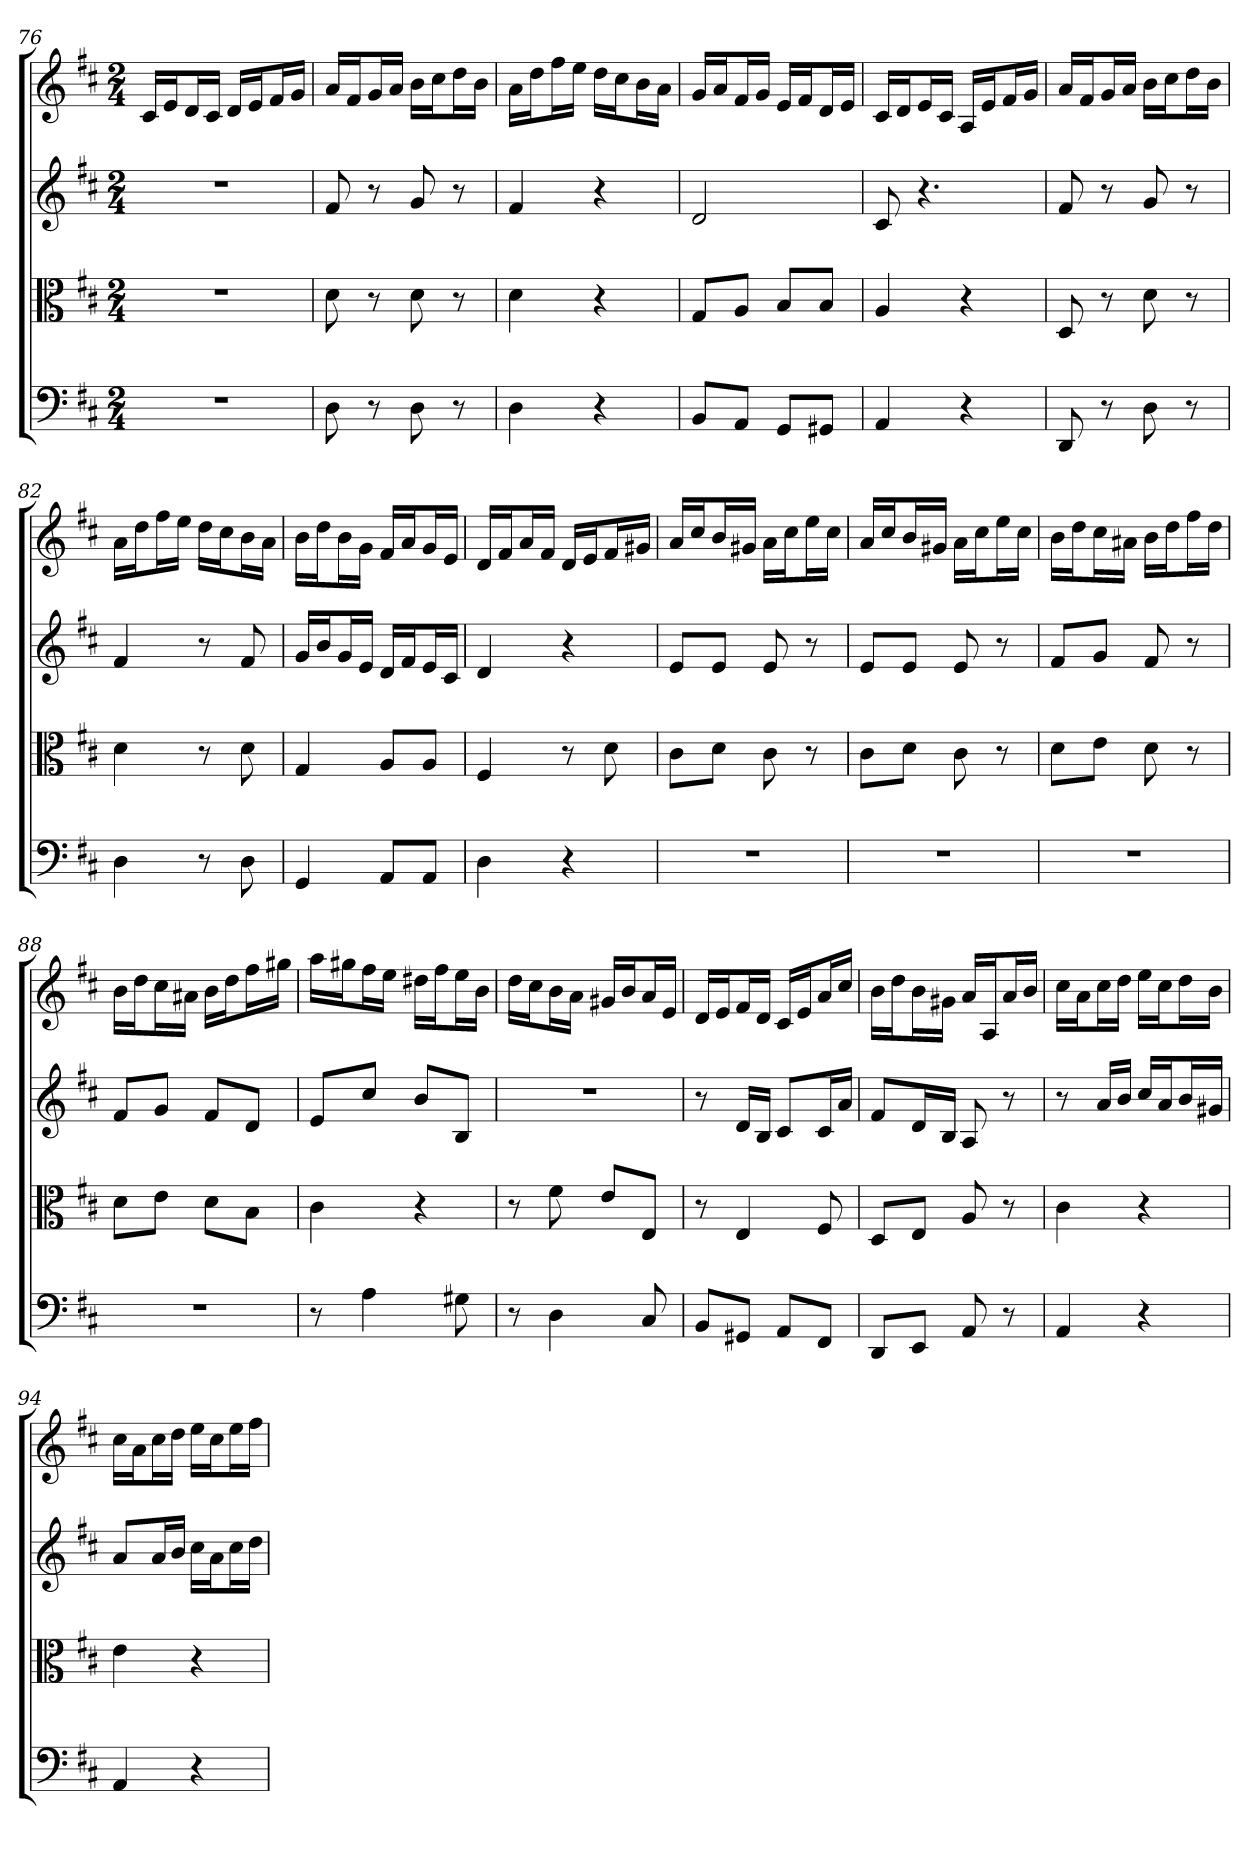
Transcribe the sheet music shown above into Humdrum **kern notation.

**kern	**kern	**kern	**kern
*part4	*part3	*part2	*part1
*staff4	*staff3	*staff2	*staff1
*clefF4	*clefC3	*	*
*k[f#c#]	*k[f#c#]	*k[f#c#]	*k[f#c#]
*D:	*D:	*D:	*D:
*M2/4	*M2/4	*M2/4	*M2/4
=76	=76	=76	=76
2r	2r	2r	16c#LL
.	.	.	16eJ
.	.	.	16dL
.	.	.	16c#JJ
.	.	.	16dLL
.	.	.	16eJ
.	.	.	16f#L
.	.	.	16gJJ
=77	=77	=77	=77
8D	8d	8f#	16aLL
.	.	.	16f#J
8r	8r	8r	16gL
.	.	.	16aJJ
8D	8d	8g	16bLL
.	.	.	16cc#J
8r	8r	8r	16ddL
.	.	.	16bJJ
=78	=78	=78	=78
4D	4d	4f#	16aLL
.	.	.	16ddJ
.	.	.	16ff#L
.	.	.	16eeJJ
4r	4r	4r	16ddLL
.	.	.	16cc#J
.	.	.	16bL
.	.	.	16aJJ
=79	=79	=79	=79
8BB/L	8G/L	2d	16gLL
.	.	.	16aJ
8AA/J	8A/J	.	16f#L
.	.	.	16gJJ
8GG/L	8B/L	.	16eLL
.	.	.	16f#J
8GG#X/J	8B/J	.	16dL
.	.	.	16eJJ
=80	=80	=80	=80
4AA	4A	8c#	16c#LL
.	.	.	16dJ
.	.	4.r	16eL
.	.	.	16c#JJ
4r	4r	.	16ALL
.	.	.	16eJ
.	.	.	16f#L
.	.	.	16gJJ
=81	=81	=81	=81
8DD	8D	8f#	16aLL
.	.	.	16f#J
8r	8r	8r	16gL
.	.	.	16aJJ
8D	8d	8g	16bLL
.	.	.	16cc#J
8r	8r	8r	16ddL
.	.	.	16bJJ
=82	=82	=82	=82
4D	4d	4f#	16aLL
.	.	.	16ddJ
.	.	.	16ff#L
.	.	.	16eeJJ
8r	8r	8r	16ddLL
.	.	.	16cc#J
8D	8d	8f#	16bL
.	.	.	16aJJ
=83	=83	=83	=83
4GG	4G	16gLL	16bLL
.	.	16bJ	16ddJ
.	.	16gL	16bL
.	.	16eJJ	16gJJ
8AA/L	8A/L	16dLL	16f#LL
.	.	16f#J	16aJ
8AA/J	8A/J	16eL	16gL
.	.	16c#JJ	16eJJ
=84	=84	=84	=84
4D	4F#	4d	16dLL
.	.	.	16f#J
.	.	.	16aL
.	.	.	16f#JJ
4r	8r	4r	16dLL
.	.	.	16eJ
.	8d	.	16f#L
.	.	.	16g#XJJ
=85	=85	=85	=85
2r	8c#\L	8eL	16aLL
.	.	.	16cc#J
.	8d\J	8eJ	16bL
.	.	.	16g#XJJ
.	8c#	8e	16aLL
.	.	.	16cc#J
.	8r	8r	16eeL
.	.	.	16cc#JJ
=86	=86	=86	=86
2r	8c#\L	8eL	16aLL
.	.	.	16cc#J
.	8d\J	8eJ	16bL
.	.	.	16g#XJJ
.	8c#	8e	16aLL
.	.	.	16cc#J
.	8r	8r	16eeL
.	.	.	16cc#JJ
=87	=87	=87	=87
2r	8d\L	8f#L	16bLL
.	.	.	16ddJ
.	8e\J	8gJ	16cc#L
.	.	.	16a#XJJ
.	8d	8f#	16bLL
.	.	.	16ddJ
.	8r	8r	16ff#L
.	.	.	16ddJJ
=88	=88	=88	=88
2r	8d\L	8f#L	16bLL
.	.	.	16ddJ
.	8e\J	8gJ	16cc#L
.	.	.	16a#XJJ
.	8d\L	8f#L	16bLL
.	.	.	16ddJ
.	8B\J	8dJ	16ff#L
.	.	.	16gg#XJJ
=89	=89	=89	=89
8r	4c#	8eL	16aaLL
.	.	.	16gg#XJ
4A	.	8cc#J	16ff#L
.	.	.	16eeJJ
.	4r	8bL	16dd#XLL
.	.	.	16ff#J
8G#X	.	8BJ	16eeL
.	.	.	16bJJ
=90	=90	=90	=90
8r	8r	2r	16ddLL
.	.	.	16cc#J
4D	8f#	.	16bL
.	.	.	16aJJ
.	8e/L	.	16g#XLL
.	.	.	16bJ
8C#	8E/J	.	16aL
.	.	.	16eJJ
=91	=91	=91	=91
8BB/L	8r	8r	16dLL
.	.	.	16eJ
8GG#X/J	4E	16dLL	16f#L
.	.	16BJJ	16dJJ
8AA/L	.	8c#L	16c#LL
.	.	.	16eJ
8FF#/J	8F#	16c#L	16aL
.	.	16aJJ	16cc#JJ
=92	=92	=92	=92
8DD/L	8D/L	8f#L	16bLL
.	.	.	16ddJ
8EE/J	8E/J	16dL	16bL
.	.	16BJJ	16g#XJJ
8AA	8A	8A	16aLL
.	.	.	16AJ
8r	8r	8r	16aL
.	.	.	16bJJ
=93	=93	=93	=93
4AA	4c#	8r	16cc#LL
.	.	.	16aJ
.	.	16aLL	16cc#L
.	.	16bJJ	16ddJJ
4r	4r	16cc#LL	16eeLL
.	.	16aJ	16cc#J
.	.	16bL	16ddL
.	.	16g#XJJ	16bJJ
=94	=94	=94	=94
4AA	4e	8aL	16cc#LL
.	.	.	16aJ
.	.	16aL	16cc#L
.	.	16bJJ	16ddJJ
4r	4r	16cc#LL	16eeLL
.	.	16aJ	16cc#J
.	.	16cc#L	16eeL
.	.	16ddJJ	16ff#JJ
=	=	=	=
*-	*-	*-	*-
